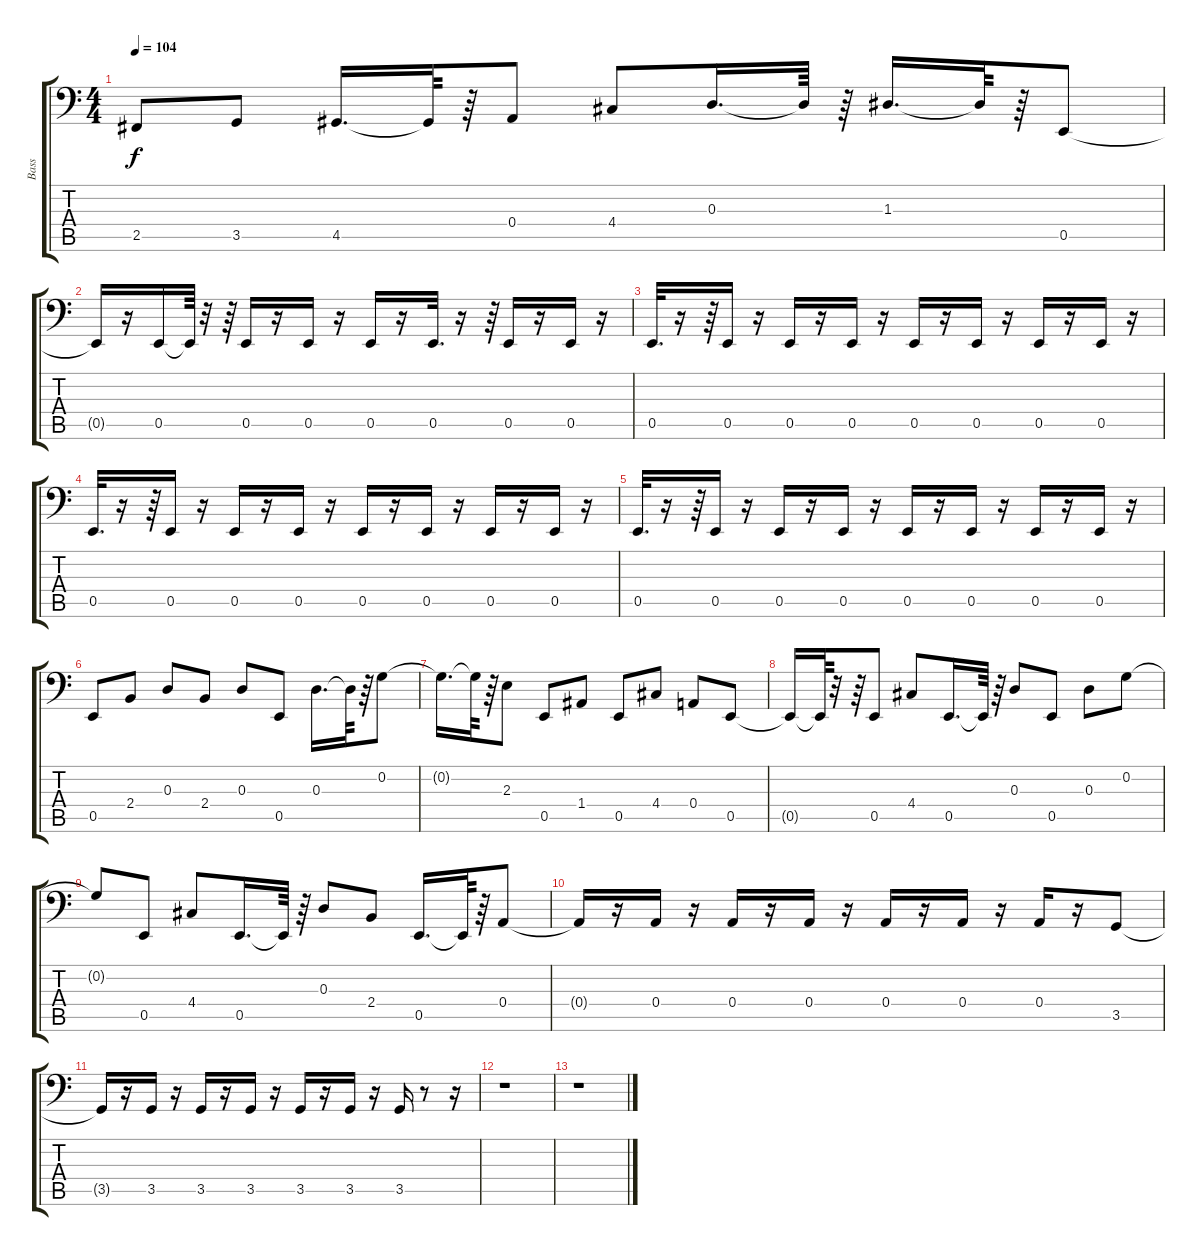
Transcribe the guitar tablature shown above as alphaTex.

\track ("Bass    " "Bass    ") {instrument electricbasspick}
\staff {score tabs}
\tuning (B2 G2 D2 A1 E1 B0) {hide}
\ts (4 4)
\tempo 104
\clef f4
\ks c
2.5.8{dy f} 3.5.8 4.5.16{d} 4.5{t}.64 r.64 0.4.8 4.4.8 0.3.16{d} 0.3{t}.64 r.64 1.3.16{d} 1.3{t}.64 r.64 0.5.8 |
0.5{t}.16 r.16 0.5.16 0.5{t}.64 r.32 r.64 0.5.16 r.16 0.5.16 r.16 0.5.16 r.16 0.5.32{d} r.16 r.64 0.5.16 r.16 0.5.16 r.16 |
0.5.32{d} r.16 r.64 0.5.16 r.16 0.5.16 r.16 0.5.16 r.16 0.5.16 r.16 0.5.16 r.16 0.5.16 r.16 0.5.16 r.16 |
0.5.32{d} r.16 r.64 0.5.16 r.16 0.5.16 r.16 0.5.16 r.16 0.5.16 r.16 0.5.16 r.16 0.5.16 r.16 0.5.16 r.16 |
0.5.32{d} r.16 r.64 0.5.16 r.16 0.5.16 r.16 0.5.16 r.16 0.5.16 r.16 0.5.16 r.16 0.5.16 r.16 0.5.16 r.16 |
0.5.8 2.4.8 0.3.8 2.4.8 0.3.8 0.5.8 0.3.16{d} 0.3{t}.64 r.64 0.2.8 |
0.2{t}.16{d} 0.2{t}.64 r.64 2.3.8 0.5.8 1.4.8 0.5.8 4.4.8 0.4.8 0.5.8 |
0.5{t}.16 0.5{t}.64 r.32 r.64 0.5.8 4.4.8 0.5.16{d} 0.5{t}.64 r.64 0.3.8 0.5.8 0.3.8 0.2.8 |
0.2{t}.8 0.5.8 4.4.8 0.5.16{d} 0.5{t}.64 r.64 0.3.8 2.4.8 0.5.16{d} 0.5{t}.64 r.64 0.4.8 |
0.4{t}.16 r.16 0.4.16 r.16 0.4.16 r.16 0.4.16 r.16 0.4.16 r.16 0.4.16 r.16 0.4.16 r.16 3.5.8 |
3.5{t}.16 r.16 3.5.16 r.16 3.5.16 r.16 3.5.16 r.16 3.5.16 r.16 3.5.16 r.16 3.5.16 r.8 r.16 |
r.1 |
r.1
